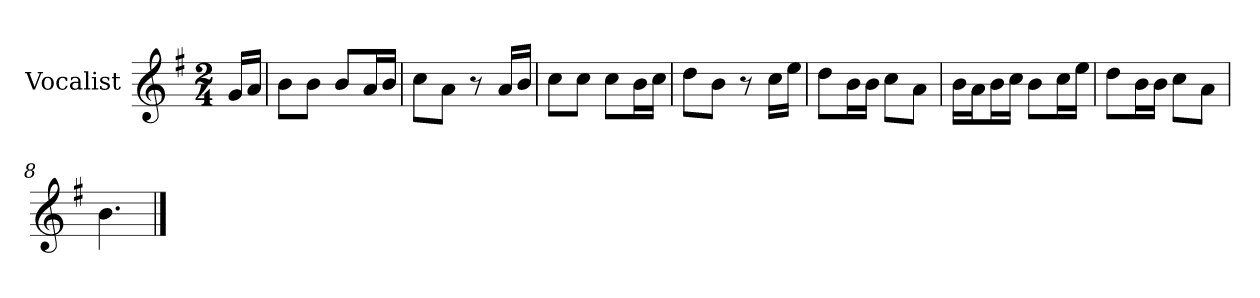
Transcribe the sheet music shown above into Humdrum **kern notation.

**kern
*part1
*staff1
*I"Vocalist
*k[f#]
*G:
*M2/4
=
16gLL
16aJJ
=1
8bL
8bJ
8bL
16aL
16bJJ
=2
8ccL
8aJ
8r
16aLL
16bJJ
=3
8ccL
8ccJ
8ccL
16bL
16ccJJ
=4
8ddL
8bJ
8r
16ccLL
16eeJJ
=5
8ddL
16bL
16bJJ
8ccL
8aJ
=6
16bLL
16aJ
16bL
16ccJJ
8bL
16ccL
16eeJJ
=7
8ddL
16bL
16bJJ
8ccL
8aJ
=8
4.b
==
*-
